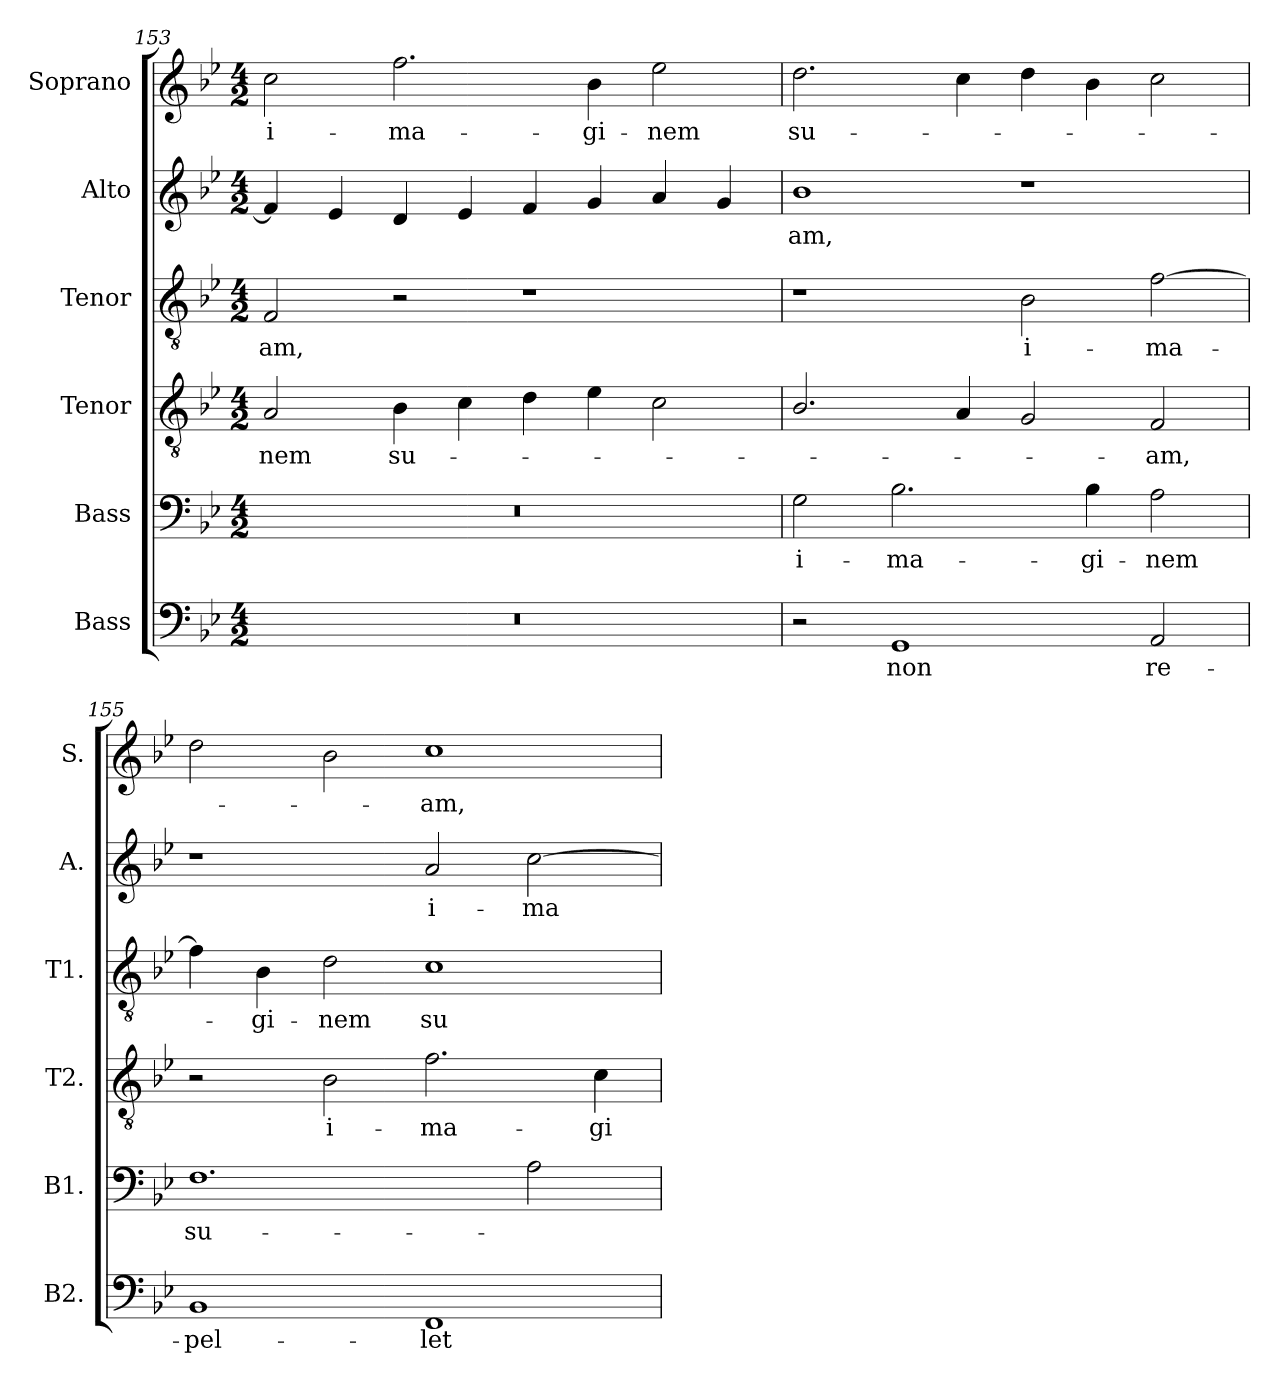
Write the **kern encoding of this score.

**kern	**text	**kern	**text	**kern	**text	**kern	**text	**kern	**text	**kern	**text
*part6	*part6	*part5	*part5	*part4	*part4	*part3	*part3	*part2	*part2	*part1	*part1
*staff6	*staff6	*staff5	*staff5	*staff4	*staff4	*staff3	*staff3	*staff2	*staff2	*staff1	*staff1
*I"Bass	*	*I"Bass	*	*I"Tenor	*	*I"Tenor	*	*I"Alto	*	*I"Soprano	*
*I'B2.	*	*I'B1.	*	*I'T2.	*	*I'T1.	*	*I'A.	*	*I'S.	*
!!LO:PB:g=z
*clefF4	*	*clefF4	*	*clefGv2	*	*clefGv2	*	*clefG2	*	*clefG2	*
*	*	*	*	*ITrd7c12	*	*ITrd7c12	*	*	*	*	*
*k[b-e-]	*	*k[b-e-]	*	*k[b-e-]	*	*k[b-e-]	*	*k[b-e-]	*	*k[b-e-]	*
*B-:	*	*B-:	*	*B-:	*	*B-:	*	*B-:	*	*B-:	*
*M4/2	*	*M4/2	*	*M4/2	*	*M4/2	*	*M4/2	*	*M4/2	*
=153	=153	=153	=153	=153	=153	=153	=153	=153	=153	=153	=153
!LO:N:vis=1	!	!LO:N:vis=1	!	!	!	!	!	!	!	!	!
!	!	!	!	!	!LO:LY:b:color=#000000	!	!	!	!	!	!
!	!	!	!	!	!	!	!LO:LY:b:color=#000000	!	!	!	!
!	!	!	!	!	!	!	!	!	!	!	!LO:LY:b:color=#000000
0r	.	0r	.	2AAi/	-nem	2FFi/	-am,	4fi/]	.	2cci\	i-
.	.	.	.	.	.	.	.	4e-i/	.	.	.
!	!	!	!	!	!LO:LY:b:color=#000000	!	!	!	!	!	!
!	!	!	!	!	!	!	!	!	!	!	!LO:LY:b:color=#000000
.	.	.	.	4BB-i\	su-	2r	.	4di/	.	2.ffi\	-ma-
.	.	.	.	4Ci\	.	.	.	4e-i/	.	.	.
.	.	.	.	4Di\	.	1r	.	4fi/	.	.	.
!	!	!	!	!	!	!	!	!	!	!	!LO:LY:b:color=#000000
.	.	.	.	4E-i\	.	.	.	4gi/	.	4b-i\	-gi-
!	!	!	!	!	!	!	!	!	!	!	!LO:LY:b:color=#000000
.	.	.	.	2Ci\	.	.	.	4ai/	.	2ee-i\	-nem
.	.	.	.	.	.	.	.	4gi/	.	.	.
=154	=154	=154	=154	=154	=154	=154	=154	=154	=154	=154	=154
!	!	!	!LO:LY:b:color=#000000	!	!	!	!	!	!	!	!
!	!	!	!	!	!	!	!	!	!LO:LY:b:color=#000000	!	!
!	!	!	!	!	!	!	!	!	!	!	!LO:LY:b:color=#000000
2r	.	2Gi\	i-	2.BB-i/	.	1r	.	1b-i	-am,	2.ddi\	su-
!	!LO:LY:b:color=#000000	!	!	!	!	!	!	!	!	!	!
!	!	!	!LO:LY:b:color=#000000	!	!	!	!	!	!	!	!
1GGi	non	2.B-i\	-ma-	.	.	.	.	.	.	.	.
.	.	.	.	4AAi/	.	.	.	.	.	4cci\	.
!	!	!	!	!	!	!	!LO:LY:b:color=#000000	!	!	!	!
.	.	.	.	2GGi/	.	2BB-i\	i-	1r	.	4ddi\	.
!	!	!	!LO:LY:b:color=#000000	!	!	!	!	!	!	!	!
.	.	4B-i\	-gi-	.	.	.	.	.	.	4b-i\	.
!	!LO:LY:b:color=#000000	!	!	!	!	!	!	!	!	!	!
!	!	!	!LO:LY:b:color=#000000	!	!	!	!	!	!	!	!
!	!	!	!	!	!LO:LY:b:color=#000000	!	!	!	!	!	!
!	!	!	!	!	!	!	!LO:LY:b:color=#000000	!	!	!	!
2AAi/	re-	2Ai\	-nem	2FFi/	-am,	[>2Fi\	-ma-	.	.	2cci\	.
=155	=155	=155	=155	=155	=155	=155	=155	=155	=155	=155	=155
!	!LO:LY:b:color=#000000	!	!	!	!	!	!	!	!	!	!
!	!	!	!LO:LY:b:color=#000000	!	!	!	!	!	!	!	!
1BB-i	-pel-	1.Fi	su-	2r	.	4Fi\]	.	1r	.	2ddi\	.
!	!	!	!	!	!	!	!LO:LY:b:color=#000000	!	!	!	!
.	.	.	.	.	.	4BB-i\	-gi-	.	.	.	.
!	!	!	!	!	!LO:LY:b:color=#000000	!	!	!	!	!	!
!	!	!	!	!	!	!	!LO:LY:b:color=#000000	!	!	!	!
.	.	.	.	2BB-i\	i-	2Di\	-nem	.	.	2b-i\	.
!	!LO:LY:b:color=#000000	!	!	!	!	!	!	!	!	!	!
!	!	!	!	!	!LO:LY:b:color=#000000	!	!	!	!	!	!
!	!	!	!	!	!	!	!LO:LY:b:color=#000000	!	!	!	!
!	!	!	!	!	!	!	!	!	!LO:LY:b:color=#000000	!	!
!	!	!	!	!	!	!	!	!	!	!	!LO:LY:b:color=#000000
1FFi	-let	.	.	2.Fi\	-ma-	1Ci	su-	2ai/	i-	1cci	-am,
!	!	!	!	!	!	!	!	!	!LO:LY:b:color=#000000	!	!
.	.	2Ai\	.	.	.	.	.	[>2cci\	-ma-	.	.
!	!	!	!	!	!LO:LY:b:color=#000000	!	!	!	!	!	!
.	.	.	.	4Ci\	-gi-	.	.	.	.	.	.
=	=	=	=	=	=	=	=	=	=	=	=
*-	*-	*-	*-	*-	*-	*-	*-	*-	*-	*-	*-
